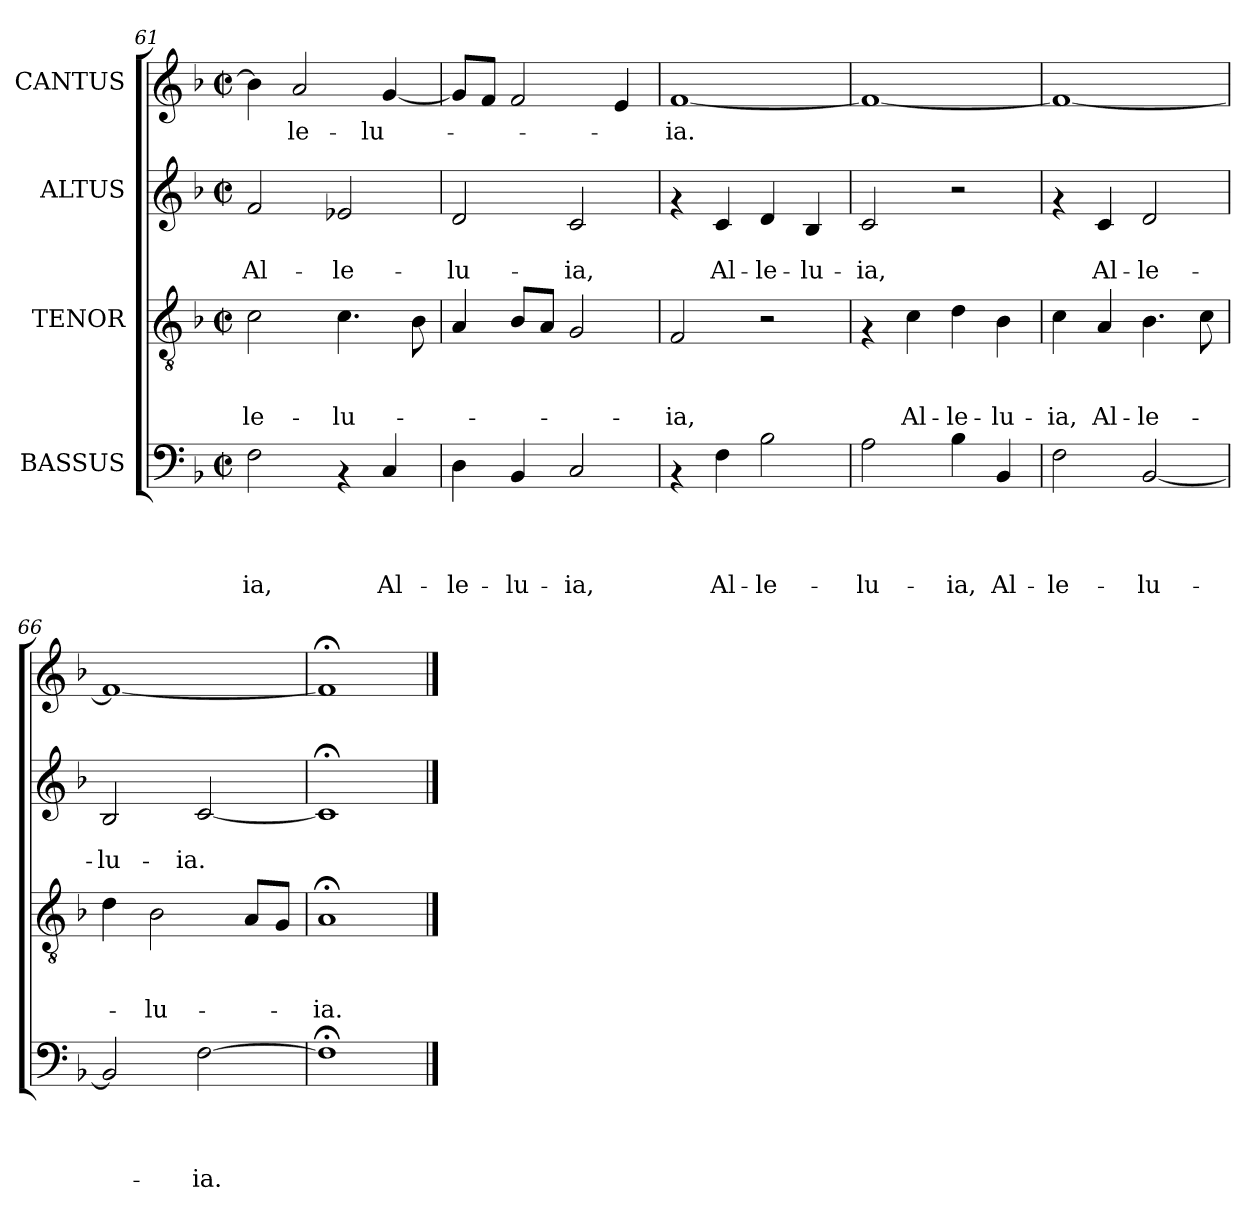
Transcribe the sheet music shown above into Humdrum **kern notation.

**kern	**text	**text	**text	**text	**kern	**text	**text	**text	**kern	**text	**text	**kern	**text
*part4	*part4	*part4	*part4	*part4	*part3	*part3	*part3	*part3	*part2	*part2	*part2	*part1	*part1
*staff4	*staff4	*staff4	*staff4	*staff4	*staff3	*staff3	*staff3	*staff3	*staff2	*staff2	*staff2	*staff1	*staff1
*I"BASSUS	*	*	*	*	*I"TENOR	*	*	*	*I"ALTUS	*	*	*I"CANTUS	*
*clefF4	*	*	*	*	*clefGv2	*	*	*	*clefG2	*	*	*clefG2	*
*k[b-]	*	*	*	*	*k[b-]	*	*	*	*k[b-]	*	*	*k[b-]	*
*F:	*	*	*	*	*F:	*	*	*	*F:	*	*	*F:	*
*M2/2	*	*	*	*	*M2/2	*	*	*	*M2/2	*	*	*M2/2	*
*met(c|)	*	*	*	*	*met(c|)	*	*	*	*met(c|)	*	*	*met(c|)	*
=61	=61	=61	=61	=61	=61	=61	=61	=61	=61	=61	=61	=61	=61
!	!	!	!	!LO:LY:b	!	!	!	!LO:LY:b	!	!	!LO:LY:b	!	!
2F\	.	.	.	-ia,	2c\	.	.	-le-	2f/	.	Al-	4b-\]	.
!	!	!	!	!	!	!	!	!	!	!	!	!	!LO:LY:b
.	.	.	.	.	.	.	.	.	.	.	.	2a/	-le-
!	!	!	!	!	!	!	!	!LO:LY:b	!	!	!LO:LY:b	!	!
4rAA	.	.	.	.	4.c\	.	.	-lu-	2e-X/	.	-le-	.	.
!	!	!	!	!LO:LY:b	!	!	!	!	!	!	!	!	!LO:LY:b
4C/	.	.	.	Al-	.	.	.	.	.	.	.	[<4g/	-lu-
.	.	.	.	.	8B-\	.	.	.	.	.	.	.	.
=62	=62	=62	=62	=62	=62	=62	=62	=62	=62	=62	=62	=62	=62
!	!	!	!	!LO:LY:b	!	!	!	!	!	!	!LO:LY:b	!	!
4D\	.	.	.	-le-	4A/	.	.	.	2d/	.	-lu-	8g/L]	.
.	.	.	.	.	.	.	.	.	.	.	.	8f/J	.
!	!	!	!	!LO:LY:b	!	!	!	!	!	!	!	!	!
4BB-/	.	.	.	-lu-	8B-/L	.	.	.	.	.	.	2f/	.
.	.	.	.	.	8A/J	.	.	.	.	.	.	.	.
!	!	!	!	!LO:LY:b	!	!	!	!	!	!	!LO:LY:b	!	!
2C/	.	.	.	-ia,	2G/	.	.	.	2c/	.	-ia,	.	.
.	.	.	.	.	.	.	.	.	.	.	.	4e/	.
=63	=63	=63	=63	=63	=63	=63	=63	=63	=63	=63	=63	=63	=63
!	!	!	!	!	!	!	!	!LO:LY:b	!	!	!	!	!LO:LY:b
4rAA	.	.	.	.	2F/	.	.	-ia,	4rf	.	.	[<1f	-ia.
!	!	!	!	!LO:LY:b	!	!	!	!	!	!	!LO:LY:b	!	!
4F\	.	.	.	Al-	.	.	.	.	4c/	.	Al-	.	.
!	!	!	!	!LO:LY:b	!	!	!	!	!	!	!LO:LY:b	!	!
2B-\	.	.	.	-le-	2r	.	.	.	4d/	.	-le-	.	.
!	!	!	!	!	!	!	!	!	!	!	!LO:LY:b	!	!
.	.	.	.	.	.	.	.	.	4B-/	.	-lu-	.	.
=64	=64	=64	=64	=64	=64	=64	=64	=64	=64	=64	=64	=64	=64
!	!	!	!	!LO:LY:b	!	!	!	!	!	!	!LO:LY:b	!	!
2A\	.	.	.	-lu-	4rF	.	.	.	2c/	.	-ia,	1f_	.
!	!	!	!	!	!	!	!	!LO:LY:b	!	!	!	!	!
.	.	.	.	.	4c\	.	.	Al-	.	.	.	.	.
!	!	!	!	!LO:LY:b	!	!	!	!LO:LY:b	!	!	!	!	!
4B-\	.	.	.	-ia,	4d\	.	.	-le-	2r	.	.	.	.
!	!	!	!	!LO:LY:b	!	!	!	!LO:LY:b	!	!	!	!	!
4BB-/	.	.	.	Al-	4B-\	.	.	-lu-	.	.	.	.	.
!!LO:PB:g=z
=65	=65	=65	=65	=65	=65	=65	=65	=65	=65	=65	=65	=65	=65
!	!	!	!	!LO:LY:b	!	!	!	!LO:LY:b	!	!	!	!	!
2F\	.	.	.	-le-	4c\	.	.	-ia,	4rf	.	.	1f_	.
!	!	!	!	!	!	!	!	!LO:LY:b	!	!	!LO:LY:b	!	!
.	.	.	.	.	4A/	.	.	Al-	4c/	.	Al-	.	.
!	!	!	!	!LO:LY:b	!	!	!	!LO:LY:b	!	!	!LO:LY:b	!	!
[<2BB-/	.	.	.	-lu-	4.B-\	.	.	-le-	2d/	.	-le-	.	.
.	.	.	.	.	8c\	.	.	.	.	.	.	.	.
=66	=66	=66	=66	=66	=66	=66	=66	=66	=66	=66	=66	=66	=66
!	!	!	!	!	!	!	!	!	!	!	!LO:LY:b	!	!
2BB-/]	.	.	.	.	4d\	.	.	.	2B-/	.	-lu-	1f_	.
!	!	!	!	!	!	!	!	!LO:LY:b	!	!	!	!	!
.	.	.	.	.	2B-\	.	.	-lu-	.	.	.	.	.
!	!	!	!	!LO:LY:b	!	!	!	!	!	!	!LO:LY:b	!	!
[>2F\	.	.	.	-ia.	.	.	.	.	[<2c/	.	-ia.	.	.
.	.	.	.	.	8A/L	.	.	.	.	.	.	.	.
.	.	.	.	.	8G/J	.	.	.	.	.	.	.	.
=67	=67	=67	=67	=67	=67	=67	=67	=67	=67	=67	=67	=67	=67
!	!	!	!	!	!	!	!	!LO:LY:b	!	!	!	!	!
1F;<]	.	.	.	.	1A;	.	.	-ia.	1c;]	.	.	1f;]	.
==	==	==	==	==	==	==	==	==	==	==	==	==	==
*-	*-	*-	*-	*-	*-	*-	*-	*-	*-	*-	*-	*-	*-
